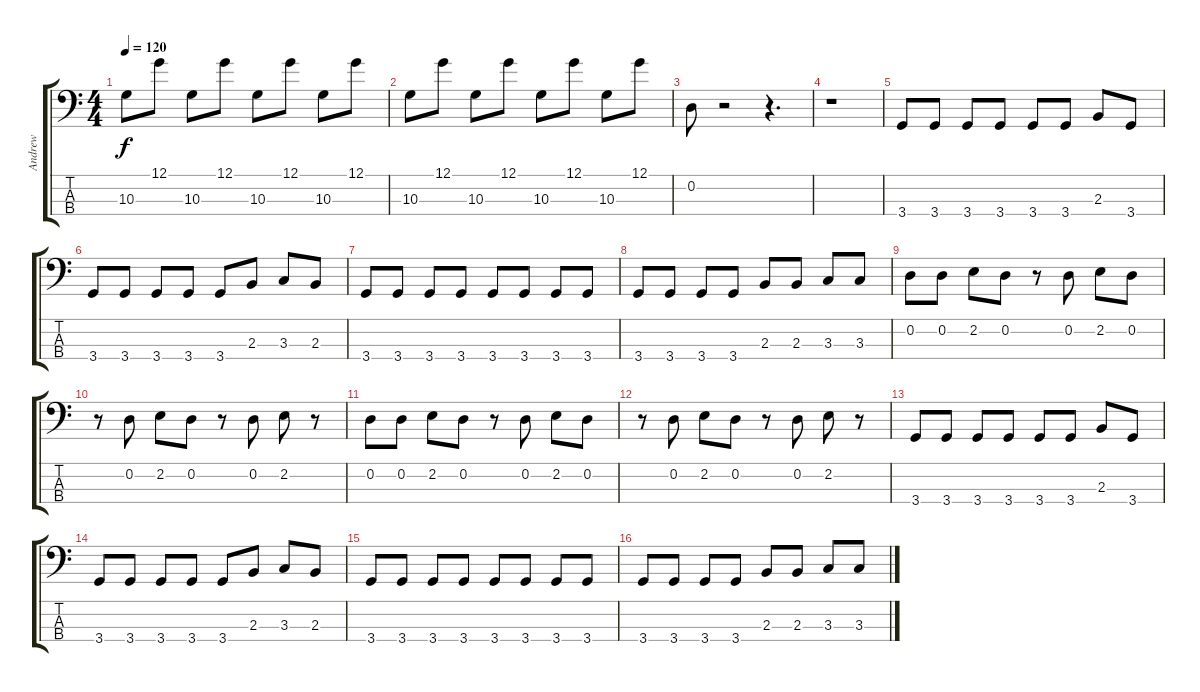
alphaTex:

\track ("Andrew" "Andrew") {instrument electricbassfinger}
\staff {score tabs}
\tuning (G2 D2 A1 E1) {hide}
\ts (4 4)
\tempo 120
\clef f4
\ks c
10.3.8{dy f} 12.1.8 10.3.8 12.1.8 10.3.8 12.1.8 10.3.8 12.1.8 |
10.3.8 12.1.8 10.3.8 12.1.8 10.3.8 12.1.8 10.3.8 12.1.8 |
0.2.8 r.2 r.4{d} |
r.1 |
3.4.8 3.4.8 3.4.8 3.4.8 3.4.8 3.4.8 2.3.8 3.4.8 |
3.4.8 3.4.8 3.4.8 3.4.8 3.4.8 2.3.8 3.3.8 2.3.8 |
3.4.8 3.4.8 3.4.8 3.4.8 3.4.8 3.4.8 3.4.8 3.4.8 |
3.4.8 3.4.8 3.4.8 3.4.8 2.3.8 2.3.8 3.3.8 3.3.8 |
0.2.8 0.2.8 2.2.8 0.2.8 r.8 0.2.8 2.2.8 0.2.8 |
r.8 0.2.8 2.2.8 0.2.8 r.8 0.2.8 2.2.8 r.8 |
0.2.8 0.2.8 2.2.8 0.2.8 r.8 0.2.8 2.2.8 0.2.8 |
r.8 0.2.8 2.2.8 0.2.8 r.8 0.2.8 2.2.8 r.8 |
3.4.8 3.4.8 3.4.8 3.4.8 3.4.8 3.4.8 2.3.8 3.4.8 |
3.4.8 3.4.8 3.4.8 3.4.8 3.4.8 2.3.8 3.3.8 2.3.8 |
3.4.8 3.4.8 3.4.8 3.4.8 3.4.8 3.4.8 3.4.8 3.4.8 |
3.4.8 3.4.8 3.4.8 3.4.8 2.3.8 2.3.8 3.3.8 3.3.8
